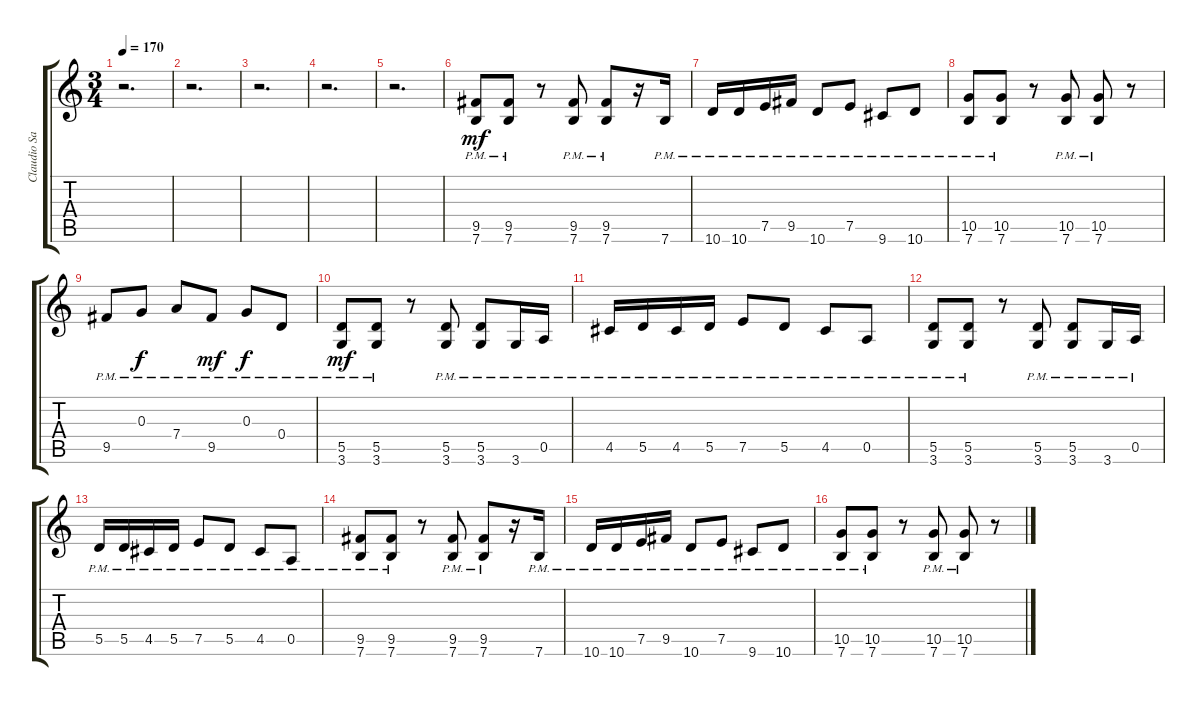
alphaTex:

\track ("Claudio Sanchez" "Claudio Sa") {instrument electricguitarmuted}
\staff {score tabs}
\tuning (E4 B3 G3 D3 A2 E2) {hide}
\ts (3 4)
\tempo 170
\clef g2
\ks c
r.2{d dy mf} |
r.2{d} |
r.2{d} |
r.2{d} |
r.2{d} |
(9.5{pm} 7.6{pm}).8 (9.5{pm} 7.6{pm}).8 r.8 (9.5{pm} 7.6{pm}).8 (9.5{pm} 7.6{pm}).8 r.16 7.6{pm}.16 |
10.6{pm}.16 10.6{pm}.16 7.5{pm}.16 9.5{pm}.16 10.6{pm}.8 7.5{pm}.8 9.6{pm}.8 10.6{pm}.8 |
(10.5{pm} 7.6{pm}).8 (10.5{pm} 7.6{pm}).8 r.8 (10.5{pm} 7.6{pm}).8 (10.5{pm} 7.6{pm}).8 r.8 |
9.5{pm}.8 0.3{pm}.8{dy f} 7.4{pm}.8 9.5{pm}.8{dy mf} 0.3{pm}.8{dy f} 0.4{pm}.8 |
(5.5{pm} 3.6{pm}).8{dy mf} (5.5{pm} 3.6{pm}).8 r.8 (5.5{pm} 3.6{pm}).8 (5.5{pm} 3.6{pm}).8 3.6{pm}.16 0.5{pm}.16 |
4.5{pm}.16 5.5{pm}.16 4.5{pm}.16 5.5{pm}.16 7.5{pm}.8 5.5{pm}.8 4.5{pm}.8 0.5{pm}.8 |
(5.5{pm} 3.6{pm}).8 (5.5{pm} 3.6{pm}).8 r.8 (5.5{pm} 3.6{pm}).8 (5.5{pm} 3.6{pm}).8 3.6{pm}.16 0.5{pm}.16 |
5.5{pm}.16 5.5{pm}.16 4.5{pm}.16 5.5{pm}.16 7.5{pm}.8 5.5{pm}.8 4.5{pm}.8 0.5{pm}.8 |
(9.5{pm} 7.6{pm}).8 (9.5{pm} 7.6{pm}).8 r.8 (9.5{pm} 7.6{pm}).8 (9.5{pm} 7.6{pm}).8 r.16 7.6{pm}.16 |
10.6{pm}.16 10.6{pm}.16 7.5{pm}.16 9.5{pm}.16 10.6{pm}.8 7.5{pm}.8 9.6{pm}.8 10.6{pm}.8 |
(10.5{pm} 7.6{pm}).8 (10.5{pm} 7.6{pm}).8 r.8 (10.5{pm} 7.6{pm}).8 (10.5{pm} 7.6{pm}).8 r.8
